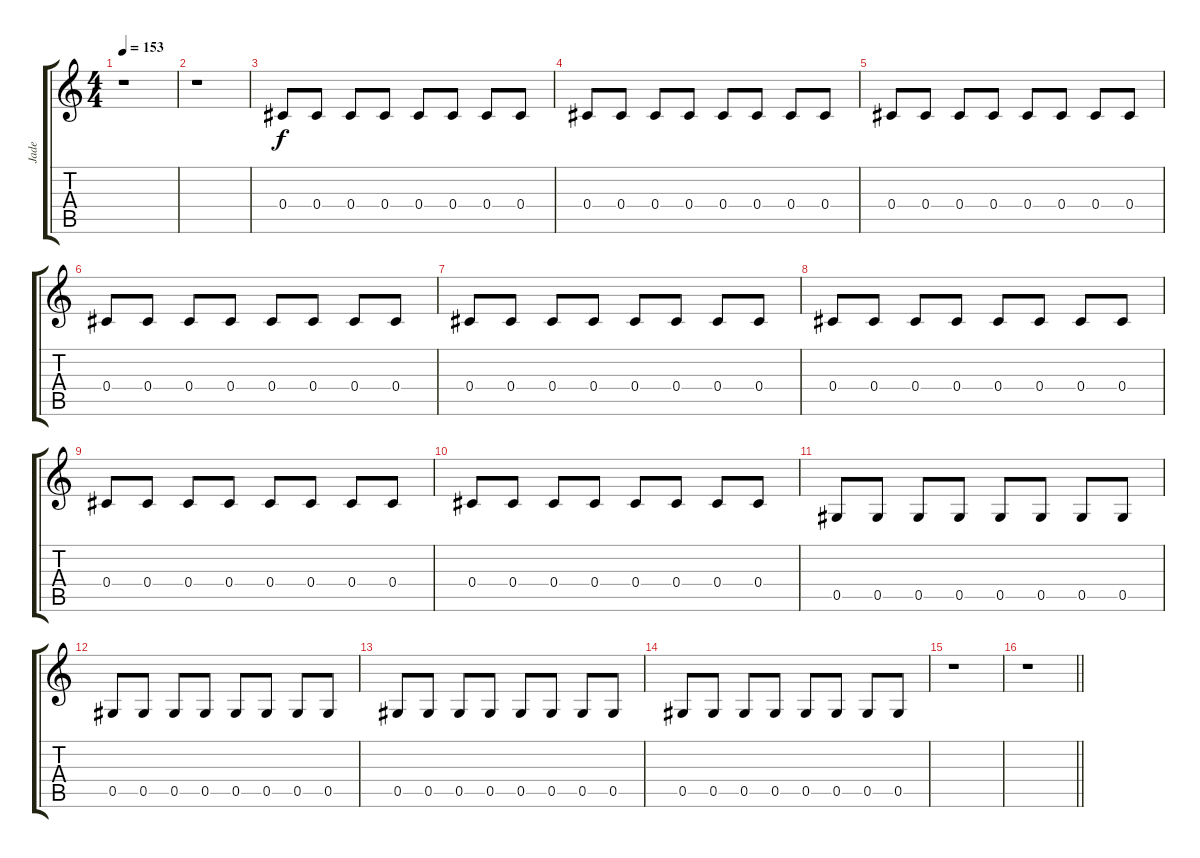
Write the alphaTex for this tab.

\track ("Jade" "Jade") {instrument electricguitarjazz}
\staff {score tabs}
\tuning (Eb4 Bb3 Gb3 Db3 Ab2 Eb2) {hide}
\ts (4 4)
\tempo 153
\clef g2
\ks c
r.1{dy f} |
r.1 |
0.4.8 0.4.8 0.4.8 0.4.8 0.4.8 0.4.8 0.4.8 0.4.8 |
0.4.8 0.4.8 0.4.8 0.4.8 0.4.8 0.4.8 0.4.8 0.4.8 |
0.4.8 0.4.8 0.4.8 0.4.8 0.4.8 0.4.8 0.4.8 0.4.8 |
0.4.8 0.4.8 0.4.8 0.4.8 0.4.8 0.4.8 0.4.8 0.4.8 |
0.4.8 0.4.8 0.4.8 0.4.8 0.4.8 0.4.8 0.4.8 0.4.8 |
0.4.8 0.4.8 0.4.8 0.4.8 0.4.8 0.4.8 0.4.8 0.4.8 |
0.4.8 0.4.8 0.4.8 0.4.8 0.4.8 0.4.8 0.4.8 0.4.8 |
0.4.8 0.4.8 0.4.8 0.4.8 0.4.8 0.4.8 0.4.8 0.4.8 |
0.5.8 0.5.8 0.5.8 0.5.8 0.5.8 0.5.8 0.5.8 0.5.8 |
0.5.8 0.5.8 0.5.8 0.5.8 0.5.8 0.5.8 0.5.8 0.5.8 |
0.5.8 0.5.8 0.5.8 0.5.8 0.5.8 0.5.8 0.5.8 0.5.8 |
0.5.8 0.5.8 0.5.8 0.5.8 0.5.8 0.5.8 0.5.8 0.5.8 |
r.1 |
\barLineRight lightlight
r.1
